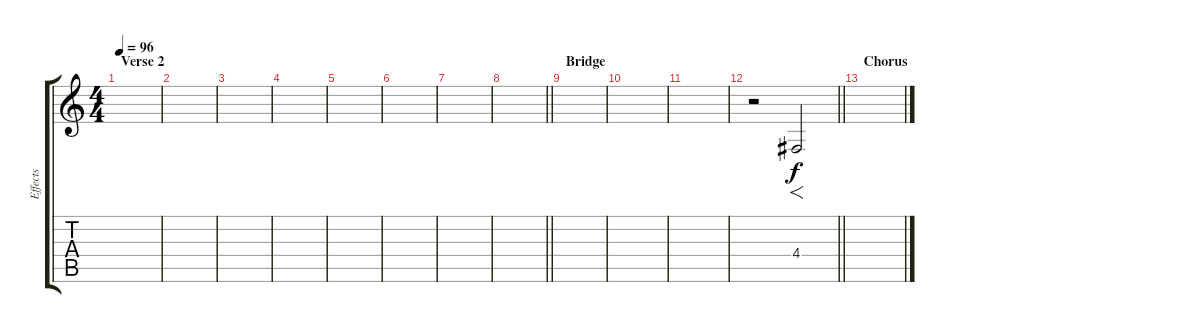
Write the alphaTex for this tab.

\track ("Effects" "Effects") {instrument seashore}
\staff {score tabs}
\tuning (E4 B3 G3 D3 A2 E2) {hide}
\ts (4 4)
\section ("" "Verse 2")
\tempo 96
\clef g2
\ks c
|
|
|
|
|
|
|
\barLineRight lightlight
|
\section ("" "Bridge")
|
|
|
\barLineRight lightlight
r.2 4.4.2{f} |
\section ("" "Chorus")
